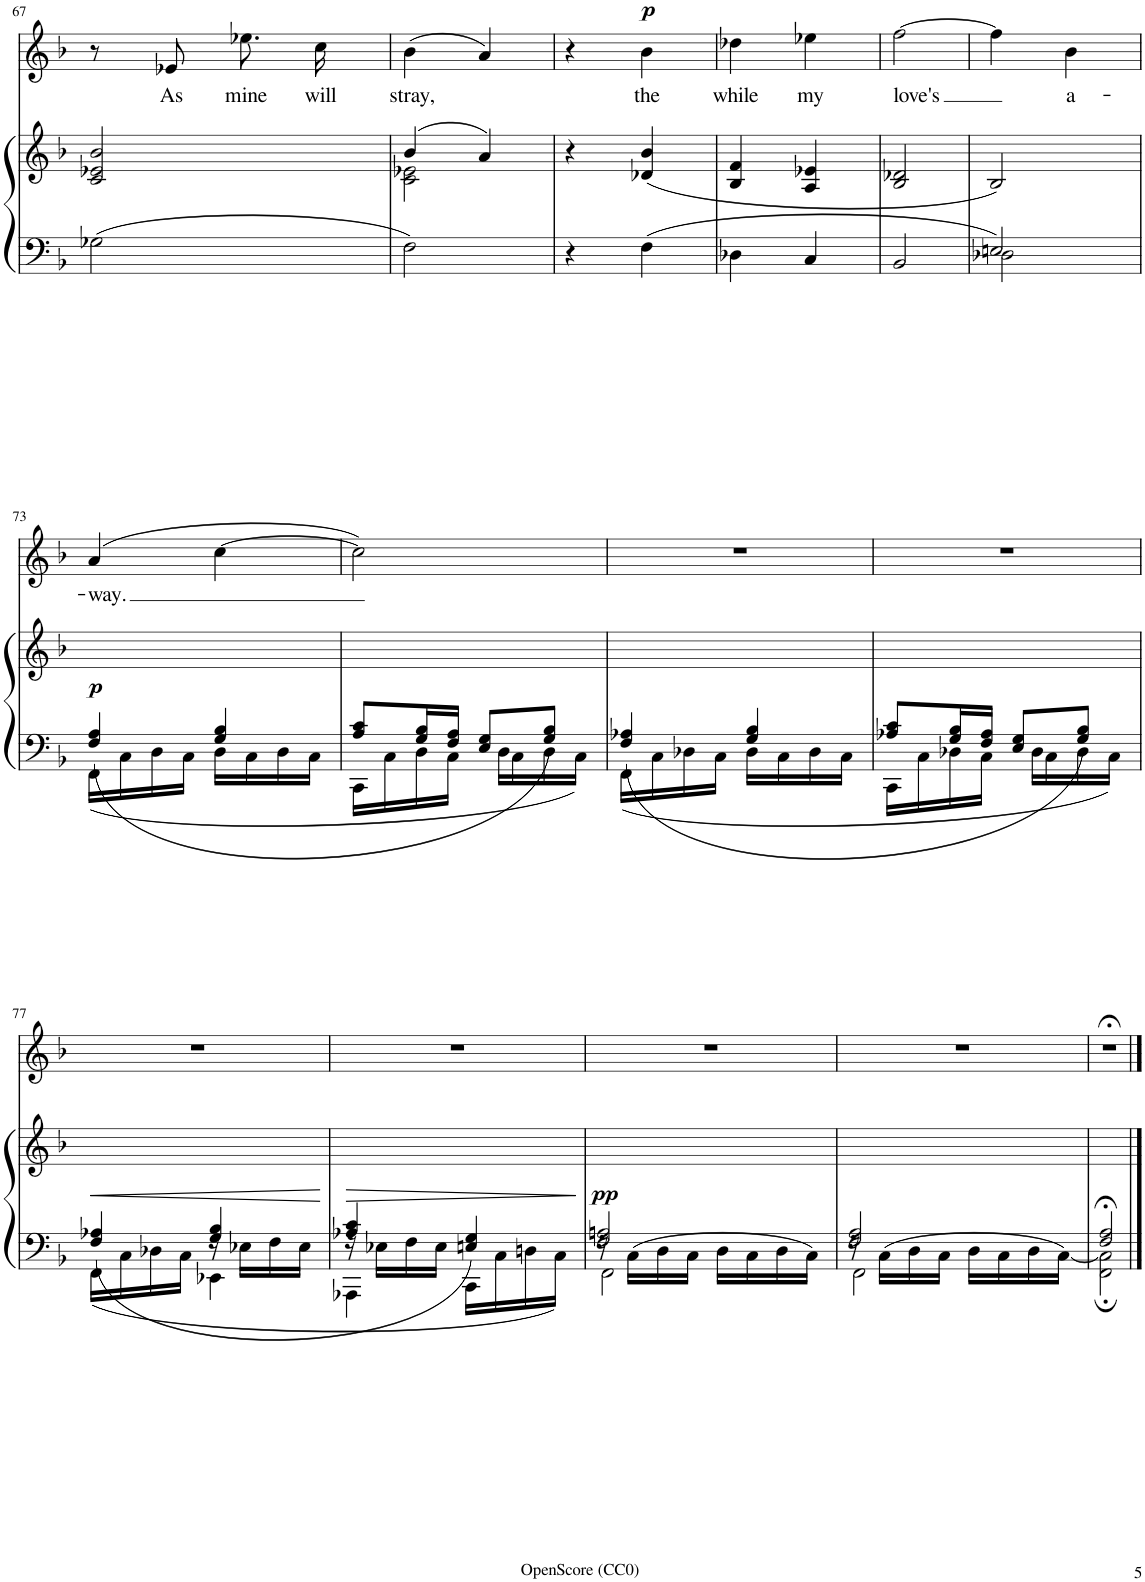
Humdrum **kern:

**kern	**kern	**dynam	**kern	**text	**dynam
*part2	*part2	*part2	*part1	*part1	*part1
*staff3	*staff2	*staff2/3	*staff1	*staff1	*staff1
*I"Piano	*	*	*I"Voice	*	*
*I'Pno	*	*	*	*	*
!!LO:PB:g=z
*clefF4	*clefG2	*	*clefG2	*	*
*k[b-]	*k[b-]	*	*k[b-]	*	*
*M2/4	*M2/4	*	*M2/4	*	*
=67	=67	=67	=67	=67	=67
2G-X\	2c/ 2e-X/ 2b-/	.	8r	.	.
!	!	!	!	!LO:LY:b	!
.	.	.	8e-X/	As	.
!	!	!	!	!LO:LY:b	!
.	.	.	8.ee-X\L	mine	.
!	!	!	!	!LO:LY:b	!
.	.	.	16cc\Jk	will	.
=68	=68	=68	=68	=68	=68
*	*^	*	*	*	*
!	!	!	!	!	!LO:LY:b	!
2F\	(4b-/	2c\ 2e-X\	.	(4b-\	stray,	.
.	4a/)	.	.	4a/)	.	.
*	*v	*v	*	*	*	*
=69	=69	=69	=69	=69	=69
4r	4r	.	4r	.	.
!	!	!	!	!LO:LY:b	!LO:DY:a
4F\	(4d-X/ 4b-/	.	4b-\	the	p
=70	=70	=70	=70	=70	=70
!	!	!	!	!LO:LY:b	!
4D-X\	4B-/ 4f/	.	4dd-X\	while	.
!	!	!	!	!LO:LY:b	!
4C/	4A/ 4e-X/	.	4ee-X\	my	.
=71	=71	=71	=71	=71	=71
!	!	!	!	!LO:LY:b	!
2BB-/	2B-/ 2d-X/	.	[2ff\	love's	.
=72	=72	=72	=72	=72	=72
*^	*	*	*	*	*
2En/	2D-X\	2B-/)	.	4ff\]	.	.
!	!	!	!	!	!LO:LY:b	!
.	.	.	.	4b-\	a-	.
!!LO:LB:g=z
=73	=73	=73	=73	=73	=73	=73
!	!	!	!LO:DY:b	!	!LO:LY:b	!
4F/ 4A/	16FF\LL	2ryy	p	(4a/	-way.	.
.	16C\	.	.	.	.	.
.	16D\	.	.	.	.	.
.	16C\JJ	.	.	.	.	.
4G/ 4B-/	16D\LL	.	.	[4cc\	.	.
.	16C\	.	.	.	.	.
.	16D\	.	.	.	.	.
.	16C\JJ	.	.	.	.	.
=74	=74	=74	=74	=74	=74	=74
8A/ 8c/L	16CC\LL	2ryy	.	2cc\])	.	.
.	16C\	.	.	.	.	.
16G/ 16B-/L	16D\	.	.	.	.	.
16F/ 16A/JJ	16C\JJ	.	.	.	.	.
8E/ 8G/L	16D\LL	.	.	.	.	.
.	16C\	.	.	.	.	.
8G/ 8B-/J	16D\	.	.	.	.	.
.	16C\JJ	.	.	.	.	.
=75	=75	=75	=75	=75	=75	=75
4F/ 4A-X/	16FF\LL	2ryy	.	2r	.	.
.	16C\	.	.	.	.	.
.	16D-X\	.	.	.	.	.
.	16C\JJ	.	.	.	.	.
4G/ 4B-/	16D-\LL	.	.	.	.	.
.	16C\	.	.	.	.	.
.	16D-\	.	.	.	.	.
.	16C\JJ	.	.	.	.	.
=76	=76	=76	=76	=76	=76	=76
8A-X/ 8c/L	16CC\LL	2ryy	.	2r	.	.
.	16C\	.	.	.	.	.
16G/ 16B-/L	16D-X\	.	.	.	.	.
16F/ 16A-/JJ	16C\JJ	.	.	.	.	.
8E/ 8G/L	16D-\LL	.	.	.	.	.
.	16C\	.	.	.	.	.
8G/ 8B-/J	16D-\	.	.	.	.	.
.	16C\JJ	.	.	.	.	.
!!LO:LB:g=z
=77	=77	=77	=77	=77	=77	=77
*	*^	*	*	*	*	*
4F/ 4A-X/	16FF\LL	4ryy	2ryy	.	2r	.	.
.	16C\	.	.	.	.	.	.
.	16D-X\	.	.	.	.	.	.
.	16C\JJ	.	.	.	.	.	.
4G/ 4B-/	16r	4EE-X\	.	.	.	.	.
.	16E-X\LL	.	.	.	.	.	.
.	16F\	.	.	.	.	.	.
.	16E-\JJ	.	.	.	.	.	.
=78	=78	=78	=78	=78	=78	=78	=78
4A-X/ 4c/	16r	4AAA-X\	2ryy	.	2r	.	.
.	16E-X\LL	.	.	.	.	.	.
.	16F\	.	.	.	.	.	.
.	16E-\JJ	.	.	.	.	.	.
4En/ 4G/	16CC\LL	4ryy	.	.	.	.	.
.	16C\	.	.	.	.	.	.
.	16Dn\	.	.	.	.	.	.
.	16C\JJ	.	.	.	.	.	.
=79	=79	=79	=79	=79	=79	=79	=79
!	!	!	!	!LO:DY:b	!	!	!
2F/ 2An/	16r	2FF\	2ryy	pp	2r	.	.
.	16C\LL	.	.	.	.	.	.
.	16D\	.	.	.	.	.	.
.	16C\JJ	.	.	.	.	.	.
.	16D\LL	.	.	.	.	.	.
.	16C\	.	.	.	.	.	.
.	16D\	.	.	.	.	.	.
.	16C\JJ	.	.	.	.	.	.
=80	=80	=80	=80	=80	=80	=80	=80
2F/ 2A/	16r	2FF\	2ryy	.	2r	.	.
.	16C\LL	.	.	.	.	.	.
.	16D\	.	.	.	.	.	.
.	16C\JJ	.	.	.	.	.	.
.	16D\LL	.	.	.	.	.	.
.	16C\	.	.	.	.	.	.
.	16D\	.	.	.	.	.	.
.	[16C\JJ	.	.	.	.	.	.
*	*v	*v	*	*	*	*	*
=81	=81	=81	=81	=81	=81	=81
2F/;< 2A/;<	2FF\; 2C\];	2ryy	.	2r;<	.	.
*v	*v	*	*	*	*	*
==	==	==	==	==	==
*-	*-	*-	*-	*-	*-
